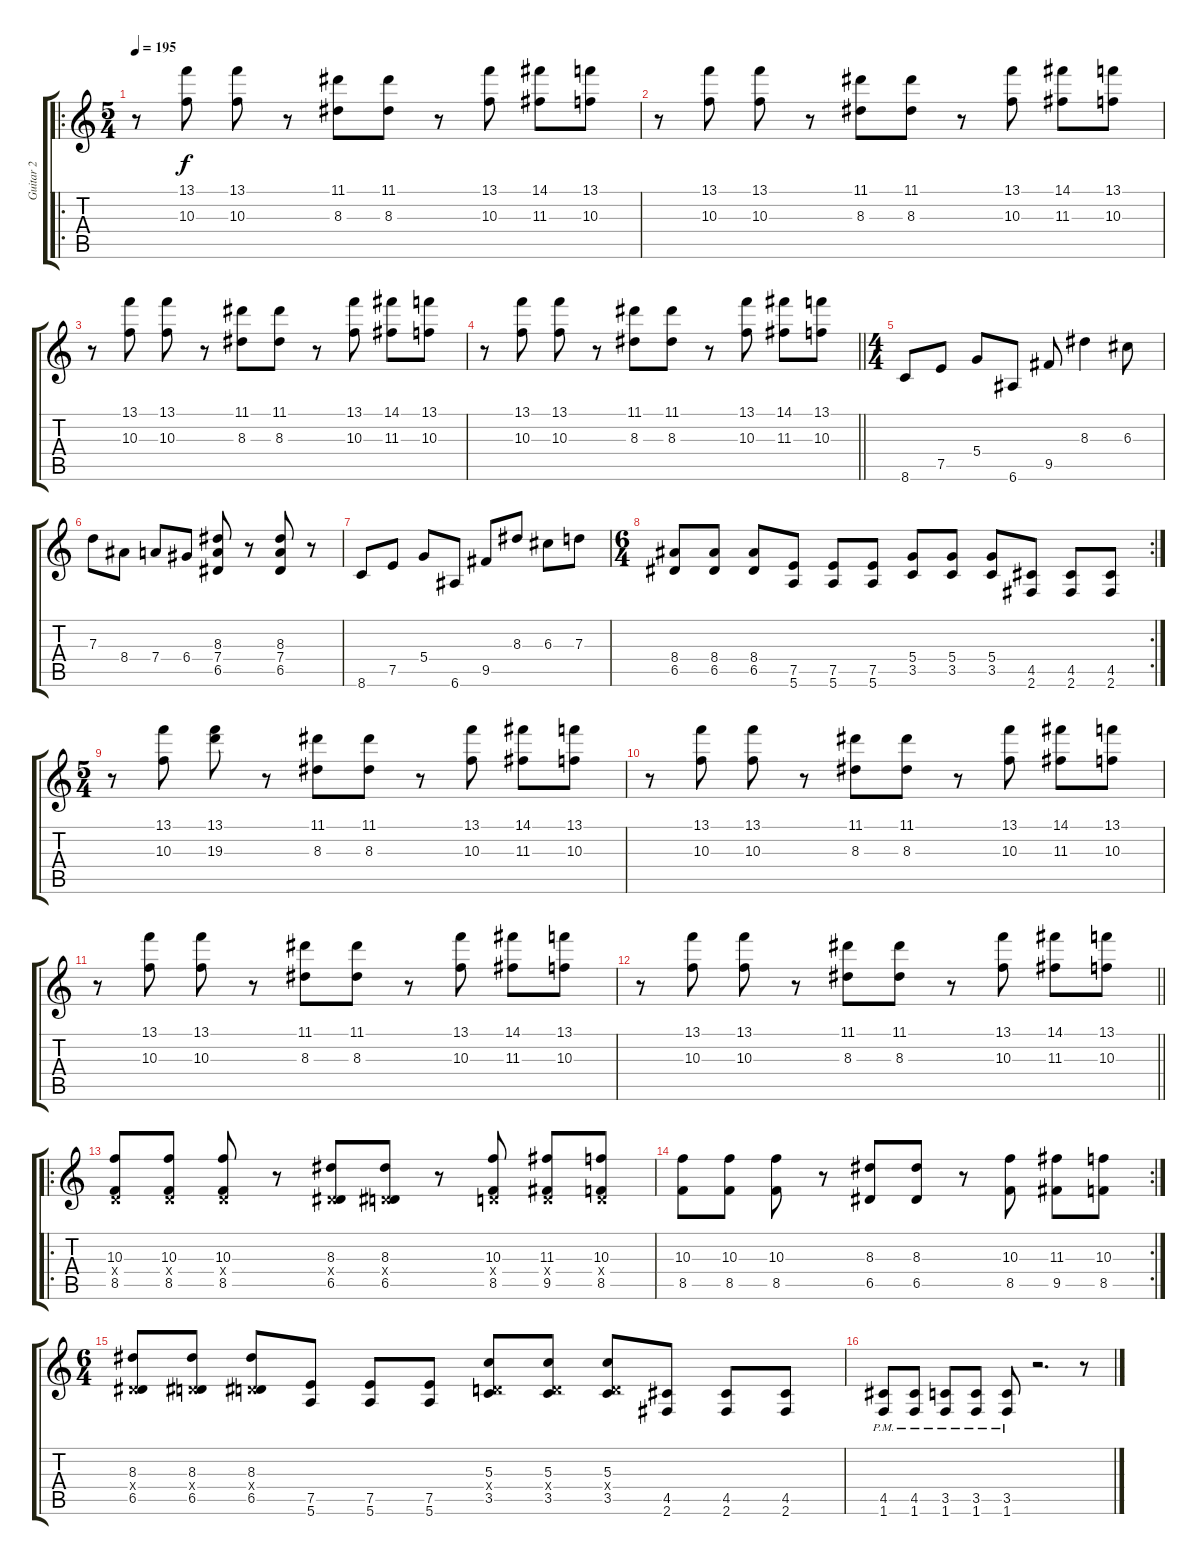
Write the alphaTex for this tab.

\track ("Guitar 2" "Guitar 2") {instrument distortionguitar}
\staff {score tabs}
\tuning (E4 B3 G3 D3 A2 E2) {hide}
\ro
\ts (5 4)
\tempo 195
\clef g2
\ks c
r.8{dy f instrument distortionguitar} (13.1 10.3).8 (13.1 10.3).8 r.8 (11.1 8.3).8 (11.1 8.3).8 r.8 (13.1 10.3).8 (14.1 11.3).8 (13.1 10.3).8 |
r.8 (13.1 10.3).8 (13.1 10.3).8 r.8 (11.1 8.3).8 (11.1 8.3).8 r.8 (13.1 10.3).8 (14.1 11.3).8 (13.1 10.3).8 |
r.8 (13.1 10.3).8 (13.1 10.3).8 r.8 (11.1 8.3).8 (11.1 8.3).8 r.8 (13.1 10.3).8 (14.1 11.3).8 (13.1 10.3).8 |
\barLineRight lightlight
r.8 (13.1 10.3).8 (13.1 10.3).8 r.8 (11.1 8.3).8 (11.1 8.3).8 r.8 (13.1 10.3).8 (14.1 11.3).8 (13.1 10.3).8 |
\ts (4 4)
8.6.8 7.5.8 5.4.8 6.6.8 9.5.8 8.3.4 6.3.8 |
7.3.8 8.4.8 7.4.8 6.4.8 (8.3 7.4 6.5).8 r.8 (8.3 7.4 6.5).8 r.8 |
8.6.8 7.5.8 5.4.8 6.6.8 9.5.8 8.3.8 6.3.8 7.3.8 |
\rc 2
\ts (6 4)
(8.4 6.5).8 (8.4 6.5).8 (8.4 6.5).8 (7.5 5.6).8 (7.5 5.6).8 (7.5 5.6).8 (5.4 3.5).8 (5.4 3.5).8 (5.4 3.5).8 (4.5 2.6).8 (4.5 2.6).8 (4.5 2.6).8 |
\ts (5 4)
r.8 (13.1 10.3).8 (13.1 19.3).8 r.8 (11.1 8.3).8 (11.1 8.3).8 r.8 (13.1 10.3).8 (14.1 11.3).8 (13.1 10.3).8 |
r.8 (13.1 10.3).8 (13.1 10.3).8 r.8 (11.1 8.3).8 (11.1 8.3).8 r.8 (13.1 10.3).8 (14.1 11.3).8 (13.1 10.3).8 |
r.8 (13.1 10.3).8 (13.1 10.3).8 r.8 (11.1 8.3).8 (11.1 8.3).8 r.8 (13.1 10.3).8 (14.1 11.3).8 (13.1 10.3).8 |
\barLineRight lightlight
r.8 (13.1 10.3).8 (13.1 10.3).8 r.8 (11.1 8.3).8 (11.1 8.3).8 r.8 (13.1 10.3).8 (14.1 11.3).8 (13.1 10.3).8 |
\ro
(10.3 0.4{x} 8.5).8 (10.3 0.4{x} 8.5).8 (10.3 0.4{x} 8.5).8 r.8 (8.3 0.4{x} 6.5).8 (8.3 0.4{x} 6.5).8 r.8 (10.3 0.4{x} 8.5).8 (11.3 0.4{x} 9.5).8 (10.3 0.4{x} 8.5).8 |
\rc 2
(10.3 8.5).8 (10.3 8.5).8 (10.3 8.5).8 r.8 (8.3 6.5).8 (8.3 6.5).8 r.8 (10.3 8.5).8 (11.3 9.5).8 (10.3 8.5).8 |
\ts (6 4)
(8.3 0.4{x} 6.5).8 (8.3 0.4{x} 6.5).8 (8.3 0.4{x} 6.5).8 (7.5 5.6).8 (7.5 5.6).8 (7.5 5.6).8 (5.3 0.4{x} 3.5).8 (5.3 0.4{x} 3.5).8 (5.3 0.4{x} 3.5).8 (4.5 2.6).8 (4.5 2.6).8 (4.5 2.6).8 |
(4.5{pm} 1.6{pm}).8 (4.5{pm} 1.6{pm}).8 (3.5{pm} 1.6{pm}).8 (3.5{pm} 1.6{pm}).8 (3.5{pm} 1.6{pm}).8 r.2{d} r.8
